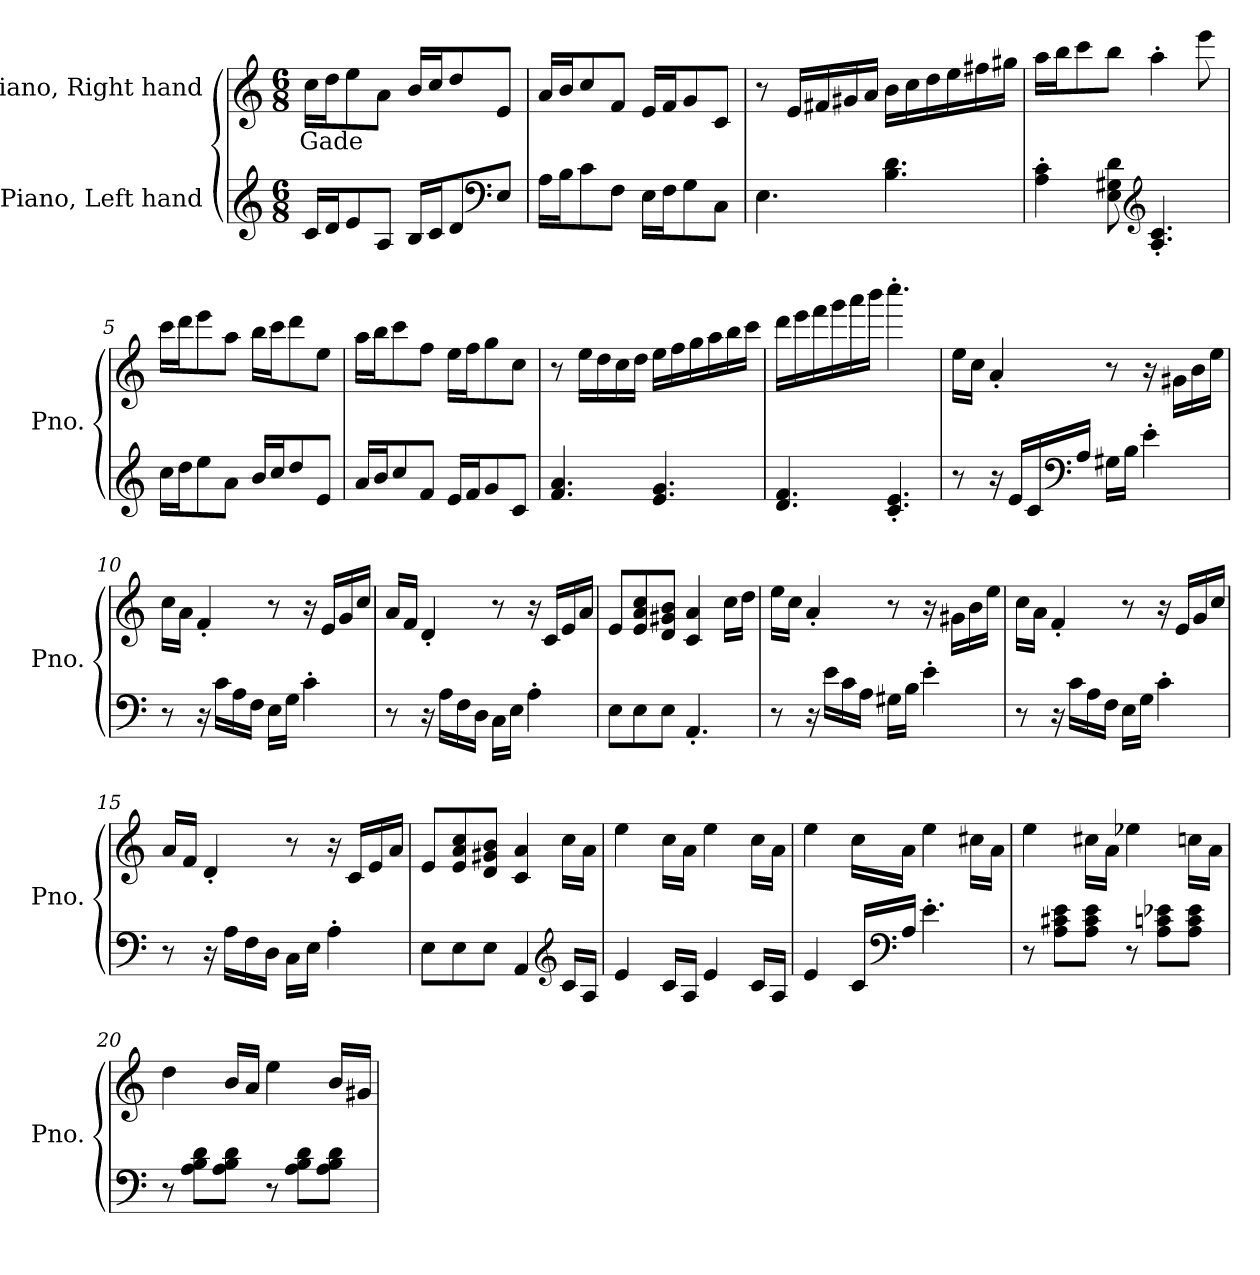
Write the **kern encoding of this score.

**kern	**kern	**text
*part2	*part1	*part1
*staff2	*staff1	*staff1
*I"Piano, Left hand	*I"Piano, Right hand	*
*I'Pno.	*I'Pno.	*
*clefG2	*clefG2	*
*k[]	*k[]	*
*M6/8	*M6/8	*
*MM120	*MM120	*
=1	=1	=1
!	!	!LO:LY:b
16c/LL	16cc\LL	Gade
16d/J	16dd\J	.
8e/	8ee\	.
8A/J	8a\J	.
16B/LL	16b/LL	.
16c/J	16cc/J	.
8d/	8dd/	.
*clefF4	*	*
8E/J	8e/J	.
=2	=2	=2
16A\LL	16a/LL	.
16B\J	16b/J	.
8c\	8cc/	.
8F\J	8f/J	.
16E\LL	16e/LL	.
16F\J	16f/J	.
8G\	8g/	.
8C\J	8c/J	.
=3	=3	=3
4.E\	8r	.
.	16e/LL	.
.	16f#X/	.
.	16g#X/	.
.	16a/JJ	.
4.B\ 4.d\	16b\LL	.
.	16cc\	.
.	16dd\	.
.	16ee\	.
.	16ff#X\	.
.	16gg#X\JJ	.
!!LO:LB:g=z
=4	=4	=4
4A\' 4c\'	16aa\LL	.
.	16bb\J	.
.	8ccc\	.
8E\ 8G#X\ 8d\	8bb\J	.
*clefG2	*	*
4.A/' 4.c/'	4aa'\	.
.	8eee\	.
=5	=5	=5
16cc\LL	16ccc\LL	.
16dd\J	16ddd\J	.
8ee\	8eee\	.
8a\J	8aa\J	.
16b/LL	16bb\LL	.
16cc/J	16ccc\J	.
8dd/	8ddd\	.
8e/J	8ee\J	.
=6	=6	=6
16a/LL	16aa\LL	.
16b/J	16bb\J	.
8cc/	8ccc\	.
8f/J	8ff\J	.
16e/LL	16ee\LL	.
16f/J	16ff\J	.
8g/	8gg\	.
8c/J	8cc\J	.
=7	=7	=7
4.f/ 4.a/	8r	.
.	16ee\LL	.
.	16dd\	.
.	16cc\	.
.	16dd\JJ	.
4.e/ 4.g/	16ee\LL	.
.	16ff\	.
.	16gg\	.
.	16aa\	.
.	16bb\	.
.	16ccc\JJ	.
!!LO:LB:g=z
=8	=8	=8
4.d/ 4.f/	16ddd\LL	.
.	16eee\	.
.	16fff\	.
.	16ggg\	.
.	16aaa\	.
.	16bbb\JJ	.
4.c/' 4.e/'	4.cccc'\	.
=9	=9	=9
8r	16ee\LL	.
.	16cc\JJ	.
16r	4a'/	.
16e/LL	.	.
16c/	.	.
*clefF4	*	*
16A/JJ	.	.
16G#X\LL	8r	.
16B\JJ	.	.
4e'\	16r	.
.	16g#X\LL	.
.	16b\	.
.	16ee\JJ	.
=10	=10	=10
8r	16cc\LL	.
.	16a\JJ	.
16r	4f'/	.
16c\LL	.	.
16A\	.	.
16F\JJ	.	.
16E\LL	8r	.
16G\JJ	.	.
4c'\	16r	.
.	16e/LL	.
.	16g/	.
.	16cc/JJ	.
!!LO:LB:g=z
=11	=11	=11
8r	16a/LL	.
.	16f/JJ	.
16r	4d'/	.
16A\LL	.	.
16F\	.	.
16D\JJ	.	.
16C\LL	8r	.
16E\JJ	.	.
4A'\	16r	.
.	16c/LL	.
.	16e/	.
.	16a/JJ	.
=12	=12	=12
8E\L	8e/L	.
8E\	8e/ 8a/ 8cc/	.
8E\J	8d/ 8g#X/ 8b/J	.
4.AA'/	4c/ 4a/	.
.	16cc\LL	.
.	16dd\JJ	.
=13	=13	=13
8r	16ee\LL	.
.	16cc\JJ	.
16r	4a'/	.
16e\LL	.	.
16c\	.	.
16A\JJ	.	.
16G#X\LL	8r	.
16B\JJ	.	.
4e'\	16r	.
.	16g#X\LL	.
.	16b\	.
.	16ee\JJ	.
=14	=14	=14
8r	16cc\LL	.
.	16a\JJ	.
16r	4f'/	.
16c\LL	.	.
16A\	.	.
16F\JJ	.	.
16E\LL	8r	.
16G\JJ	.	.
4c'\	16r	.
.	16e/LL	.
.	16g/	.
.	16cc/JJ	.
!!LO:LB:g=z
=15	=15	=15
8r	16a/LL	.
.	16f/JJ	.
16r	4d'/	.
16A\LL	.	.
16F\	.	.
16D\JJ	.	.
16C\LL	8r	.
16E\JJ	.	.
4A'\	16r	.
.	16c/LL	.
.	16e/	.
.	16a/JJ	.
=16	=16	=16
8E\L	8e/L	.
8E\	8e/ 8a/ 8cc/	.
8E\J	8d/ 8g#X/ 8b/J	.
4AA/	4c/ 4a/	.
*clefG2	*	*
16c/LL	16cc\LL	.
16A/JJ	16a\JJ	.
=17	=17	=17
4e/	4ee\	.
16c/LL	16cc\LL	.
16A/JJ	16a\JJ	.
4e/	4ee\	.
16c/LL	16cc\LL	.
16A/JJ	16a\JJ	.
=18	=18	=18
4e/	4ee\	.
16c/LL	16cc\LL	.
*clefF4	*	*
16A/JJ	16a\JJ	.
4.e'\	4ee\	.
.	16cc#X\LL	.
.	16a\JJ	.
!!LO:LB:g=z
=19	=19	=19
8r	4ee\	.
8A\ 8c#X\ 8e\L	.	.
8A\ 8c#\ 8e\J	16cc#X\LL	.
.	16a\JJ	.
8r	4ee-X\	.
8A\ 8cn\ 8e-X\L	.	.
8A\ 8c\ 8e-\J	16ccn\LL	.
.	16a\JJ	.
=20	=20	=20
8r	4dd\	.
8A\ 8B\ 8d\L	.	.
8A\ 8B\ 8d\J	16b/LL	.
.	16a/JJ	.
8r	4ee\	.
8A\ 8B\ 8d\L	.	.
8A\ 8B\ 8d\J	16b/LL	.
.	16g#X/JJ	.
=	=	=
*-	*-	*-
